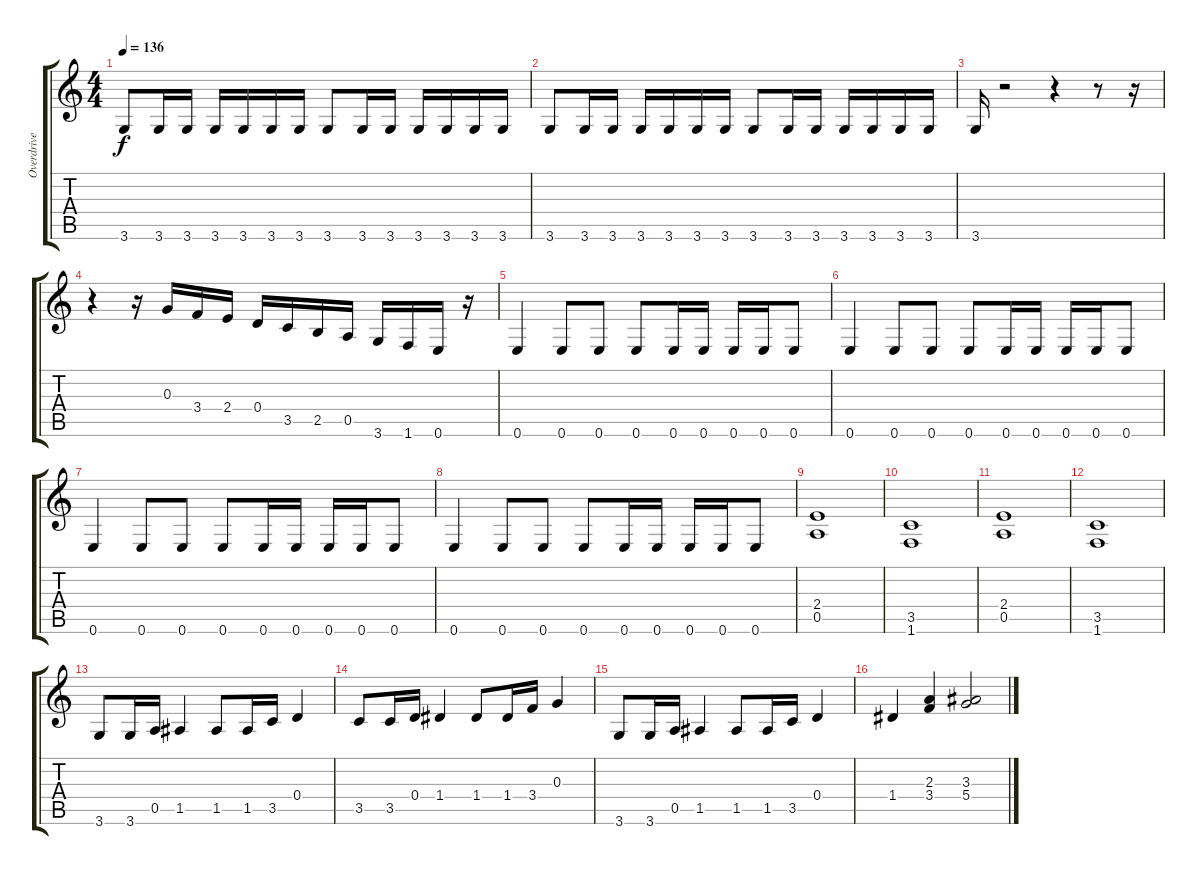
\track ("Overdrive Guitar 1" "Overdrive ") {instrument distortionguitar}
\staff {score tabs}
\tuning (E4 B3 G3 D3 A2 E2) {hide}
\ts (4 4)
\tempo 136
\clef g2
\ks c
3.6.8{dy f} 3.6.16 3.6.16 3.6.16 3.6.16 3.6.16 3.6.16 3.6.8 3.6.16 3.6.16 3.6.16 3.6.16 3.6.16 3.6.16 |
3.6.8 3.6.16 3.6.16 3.6.16 3.6.16 3.6.16 3.6.16 3.6.8 3.6.16 3.6.16 3.6.16 3.6.16 3.6.16 3.6.16 |
3.6.16 r.2 r.4 r.8 r.16 |
r.4 r.16 0.3.16 3.4.16 2.4.16 0.4.16 3.5.16 2.5.16 0.5.16 3.6.16 1.6.16 0.6.16 r.16 |
0.6.4 0.6.8 0.6.8 0.6.8 0.6.16 0.6.16 0.6.16 0.6.16 0.6.8 |
0.6.4 0.6.8 0.6.8 0.6.8 0.6.16 0.6.16 0.6.16 0.6.16 0.6.8 |
0.6.4 0.6.8 0.6.8 0.6.8 0.6.16 0.6.16 0.6.16 0.6.16 0.6.8 |
0.6.4 0.6.8 0.6.8 0.6.8 0.6.16 0.6.16 0.6.16 0.6.16 0.6.8 |
(2.4 0.5).1 |
(3.5 1.6).1 |
(2.4 0.5).1 |
(3.5 1.6).1 |
3.6.8 3.6.16 0.5.16 1.5.4 1.5.8 1.5.16 3.5.16 0.4.4 |
3.5.8 3.5.16 0.4.16 1.4.4 1.4.8 1.4.16 3.4.16 0.3.4 |
3.6.8 3.6.16 0.5.16 1.5.4 1.5.8 1.5.16 3.5.16 0.4.4 |
1.4.4 (2.3 3.4).4 (3.3 5.4).2
